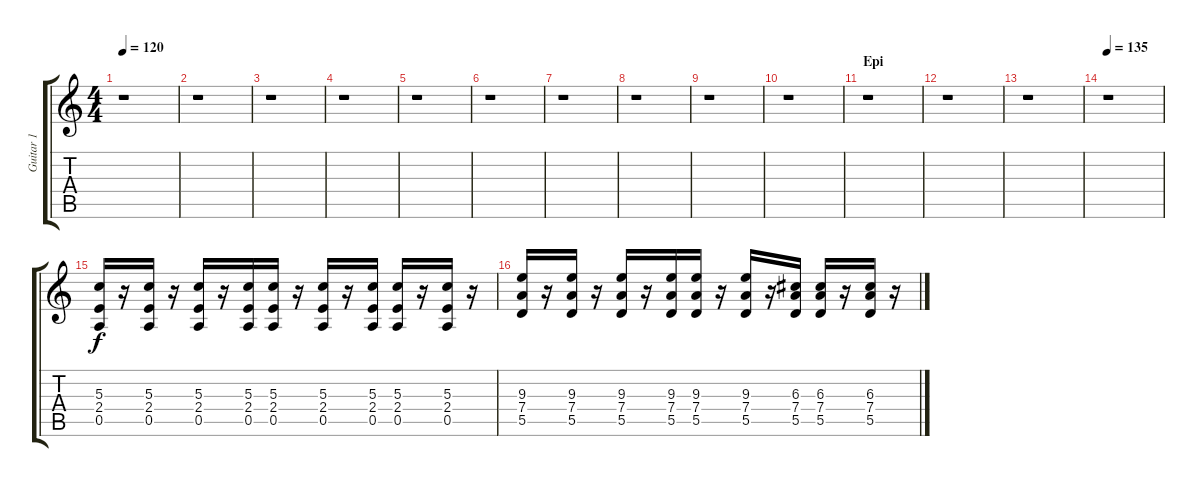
\track ("Guitar 1" "Guitar 1") {instrument distortionguitar}
\staff {score tabs}
\tuning (E4 B3 G3 D3 A2 E2) {hide}
\ts (4 4)
\tempo 120
\clef g2
\ks c
r.1{dy f} |
r.1 |
r.1 |
r.1 |
r.1 |
r.1 |
r.1 |
r.1 |
r.1 |
r.1 |
\section ("" "Epi")
r.1 |
r.1 |
r.1 |
\tempo 135
r.1 |
(5.3 2.4 0.5).16 r.16 (5.3 2.4 0.5).16 r.16 (5.3 2.4 0.5).16 r.16 (5.3 2.4 0.5).16 (5.3 2.4 0.5).16 r.16 (5.3 2.4 0.5).16 r.16 (5.3 2.4 0.5).16 (5.3 2.4 0.5).16 r.16 (5.3 2.4 0.5).16 r.16 |
(9.3 7.4 5.5).16 r.16 (9.3 7.4 5.5).16 r.16 (9.3 7.4 5.5).16 r.16 (9.3 7.4 5.5).16 (9.3 7.4 5.5).16 r.16 (9.3 7.4 5.5).16 r.16 (6.3 7.4 5.5).16 (6.3 7.4 5.5).16 r.16 (6.3 7.4 5.5).16 r.16
